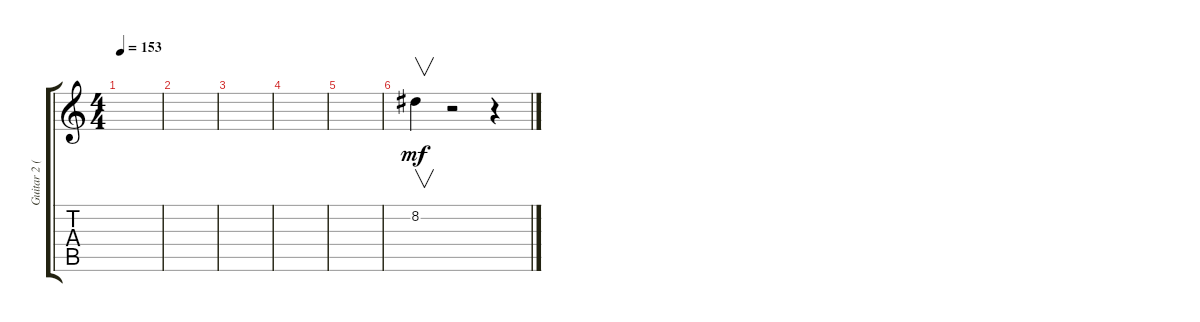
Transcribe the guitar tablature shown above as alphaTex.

\track ("Guitar 2 (Lead)" "Guitar 2 (") {instrument distortionguitar}
\staff {score tabs}
\tuning (C4 G3 Eb3 Bb2 F2 C2) {hide}
\ts (4 4)
\tempo 153
\clef g2
\ks c
|
|
|
|
|
8.2.4{v dy mf} r.2 r.4
